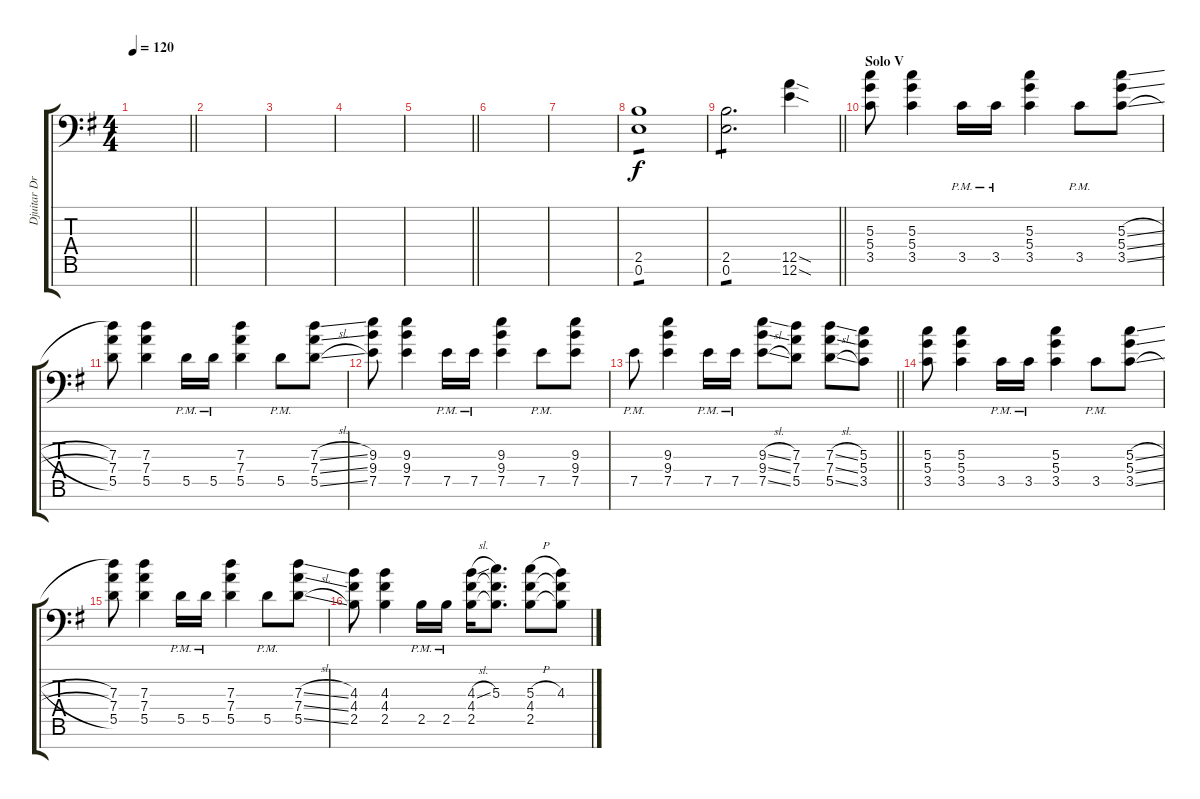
\track ("Djuitar Dropped A" "Djuitar Dr") {instrument distortionguitar}
\staff {score tabs}
\tuning (E4 B3 G3 D3 A2 E2 A1) {hide}
\ts (4 4)
\tempo 120
\clef f4
\barLineRight lightlight
\ks eminor
|
\section ("" "")
|
|
|
\barLineRight lightlight
|
|
|
(2.5 0.6).1{tp 1 volume 16} |
\barLineRight lightlight
(2.5 0.6).2{d tp 1} (12.5{sod} 12.6{sod}).4 |
\section ("" "Solo V")
(5.3 5.4 3.5).8 (5.3 5.4 3.5).4 3.5{pm}.16 3.5{pm}.16 (5.3 5.4 3.5).4 3.5{pm}.8 (5.3{sl} 5.4{sl} 3.5{sl}).8 |
(7.3 7.4 5.5).8 (7.3 7.4 5.5).4 5.5{pm}.16 5.5{pm}.16 (7.3 7.4 5.5).4 5.5{pm}.8 (7.3{sl} 7.4{sl} 5.5{sl}).8 |
(9.3 9.4 7.5).8 (9.3 9.4 7.5).4 7.5{pm}.16 7.5{pm}.16 (9.3 9.4 7.5).4 7.5{pm}.8 (9.3 9.4 7.5).8 |
\barLineRight lightlight
7.5{pm}.8 (9.3 9.4 7.5).4 7.5{pm}.16 7.5{pm}.16 (9.3{sl} 9.4{sl} 7.5{sl}).8 (7.3 7.4 5.5).8 (7.3{sl} 7.4{sl} 5.5{sl}).8 (5.3 5.4 3.5).8 |
(5.3 5.4 3.5).8 (5.3 5.4 3.5).4 3.5{pm}.16 3.5{pm}.16 (5.3 5.4 3.5).4 3.5{pm}.8 (5.3{sl} 5.4{sl} 3.5{sl}).8 |
(7.3 7.4 5.5).8 (7.3 7.4 5.5).4 5.5{pm}.16 5.5{pm}.16 (7.3 7.4 5.5).4 5.5{pm}.8 (7.3{sl} 7.4{sl} 5.5{sl}).8 |
(4.3 4.4 2.5).8 (4.3 4.4 2.5).4 2.5{pm}.16 2.5{pm}.16 (4.3{sl} 4.4 2.5).16 (5.3 4.4{t} 2.5{t}).8{d} (5.3{h} 4.4 2.5).8 (4.3 4.4{t} 2.5{t}).8
